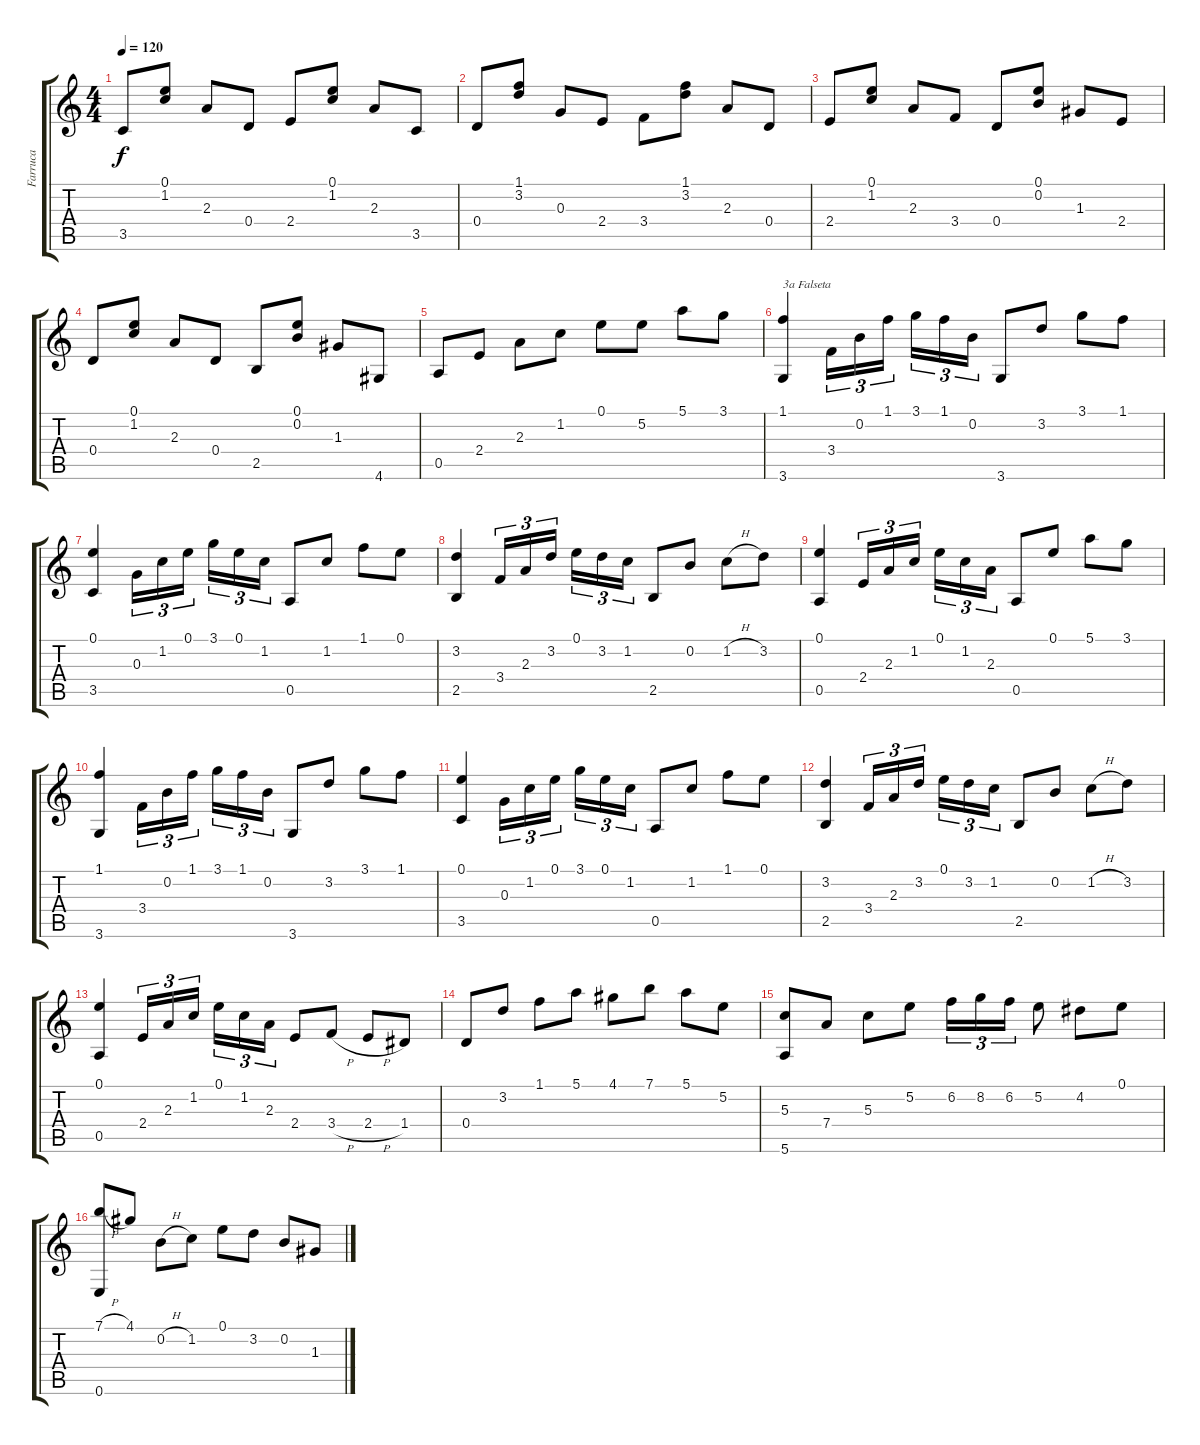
\track ("Farruca" "Farruca") {instrument acousticguitarnylon}
\staff {score tabs}
\tuning (E4 B3 G3 D3 A2 E2) {hide}
\ts (4 4)
\tempo 120
\clef g2
\ks c
3.5.8{dy f} (0.1 1.2).8 2.3.8 0.4.8 2.4.8 (0.1 1.2).8 2.3.8 3.5.8 |
0.4.8 (1.1 3.2).8 0.3.8 2.4.8 3.4.8 (1.1 3.2).8 2.3.8 0.4.8 |
2.4.8 (0.1 1.2).8 2.3.8 3.4.8 0.4.8 (0.1 0.2).8 1.3.8 2.4.8 |
0.4.8 (0.1 1.2).8 2.3.8 0.4.8 2.5.8 (0.1 0.2).8 1.3.8 4.6.8 |
0.5.8 2.4.8 2.3.8 1.2.8 0.1.8 5.2.8 5.1.8 3.1.8 |
(1.1 3.6).4{txt "3a Falseta"} 3.4.16{tu (3 2)} 0.2.16{tu (3 2)} 1.1.16{tu (3 2)} 3.1.16{tu (3 2)} 1.1.16{tu (3 2)} 0.2.16{tu (3 2)} 3.6.8 3.2.8 3.1.8 1.1.8 |
(0.1 3.5).4 0.3.16{tu (3 2)} 1.2.16{tu (3 2)} 0.1.16{tu (3 2)} 3.1.16{tu (3 2)} 0.1.16{tu (3 2)} 1.2.16{tu (3 2)} 0.5.8 1.2.8 1.1.8 0.1.8 |
(3.2 2.5).4 3.4.16{tu (3 2)} 2.3.16{tu (3 2)} 3.2.16{tu (3 2)} 0.1.16{tu (3 2)} 3.2.16{tu (3 2)} 1.2.16{tu (3 2)} 2.5.8 0.2.8 1.2{h}.8 3.2.8 |
(0.1 0.5).4 2.4.16{tu (3 2)} 2.3.16{tu (3 2)} 1.2.16{tu (3 2)} 0.1.16{tu (3 2)} 1.2.16{tu (3 2)} 2.3.16{tu (3 2)} 0.5.8 0.1.8 5.1.8 3.1.8 |
(1.1 3.6).4 3.4.16{tu (3 2)} 0.2.16{tu (3 2)} 1.1.16{tu (3 2)} 3.1.16{tu (3 2)} 1.1.16{tu (3 2)} 0.2.16{tu (3 2)} 3.6.8 3.2.8 3.1.8 1.1.8 |
(0.1 3.5).4 0.3.16{tu (3 2)} 1.2.16{tu (3 2)} 0.1.16{tu (3 2)} 3.1.16{tu (3 2)} 0.1.16{tu (3 2)} 1.2.16{tu (3 2)} 0.5.8 1.2.8 1.1.8 0.1.8 |
(3.2 2.5).4 3.4.16{tu (3 2)} 2.3.16{tu (3 2)} 3.2.16{tu (3 2)} 0.1.16{tu (3 2)} 3.2.16{tu (3 2)} 1.2.16{tu (3 2)} 2.5.8 0.2.8 1.2{h}.8 3.2.8 |
(0.1 0.5).4 2.4.16{tu (3 2)} 2.3.16{tu (3 2)} 1.2.16{tu (3 2)} 0.1.16{tu (3 2)} 1.2.16{tu (3 2)} 2.3.16{tu (3 2)} 2.4.8 3.4{h}.8 2.4{h}.8 1.4.8 |
0.4.8 3.2.8 1.1.8 5.1.8 4.1.8 7.1.8 5.1.8 5.2.8 |
(5.3 5.6).8 7.4.8 5.3.8 5.2.8 6.2.16{tu (3 2)} 8.2.16{tu (3 2)} 6.2.16{tu (3 2)} 5.2.8 4.2.8 0.1.8 |
(7.1{h} 0.6).8 4.1.8 0.2{h}.8 1.2.8 0.1.8 3.2.8 0.2.8 1.3.8
